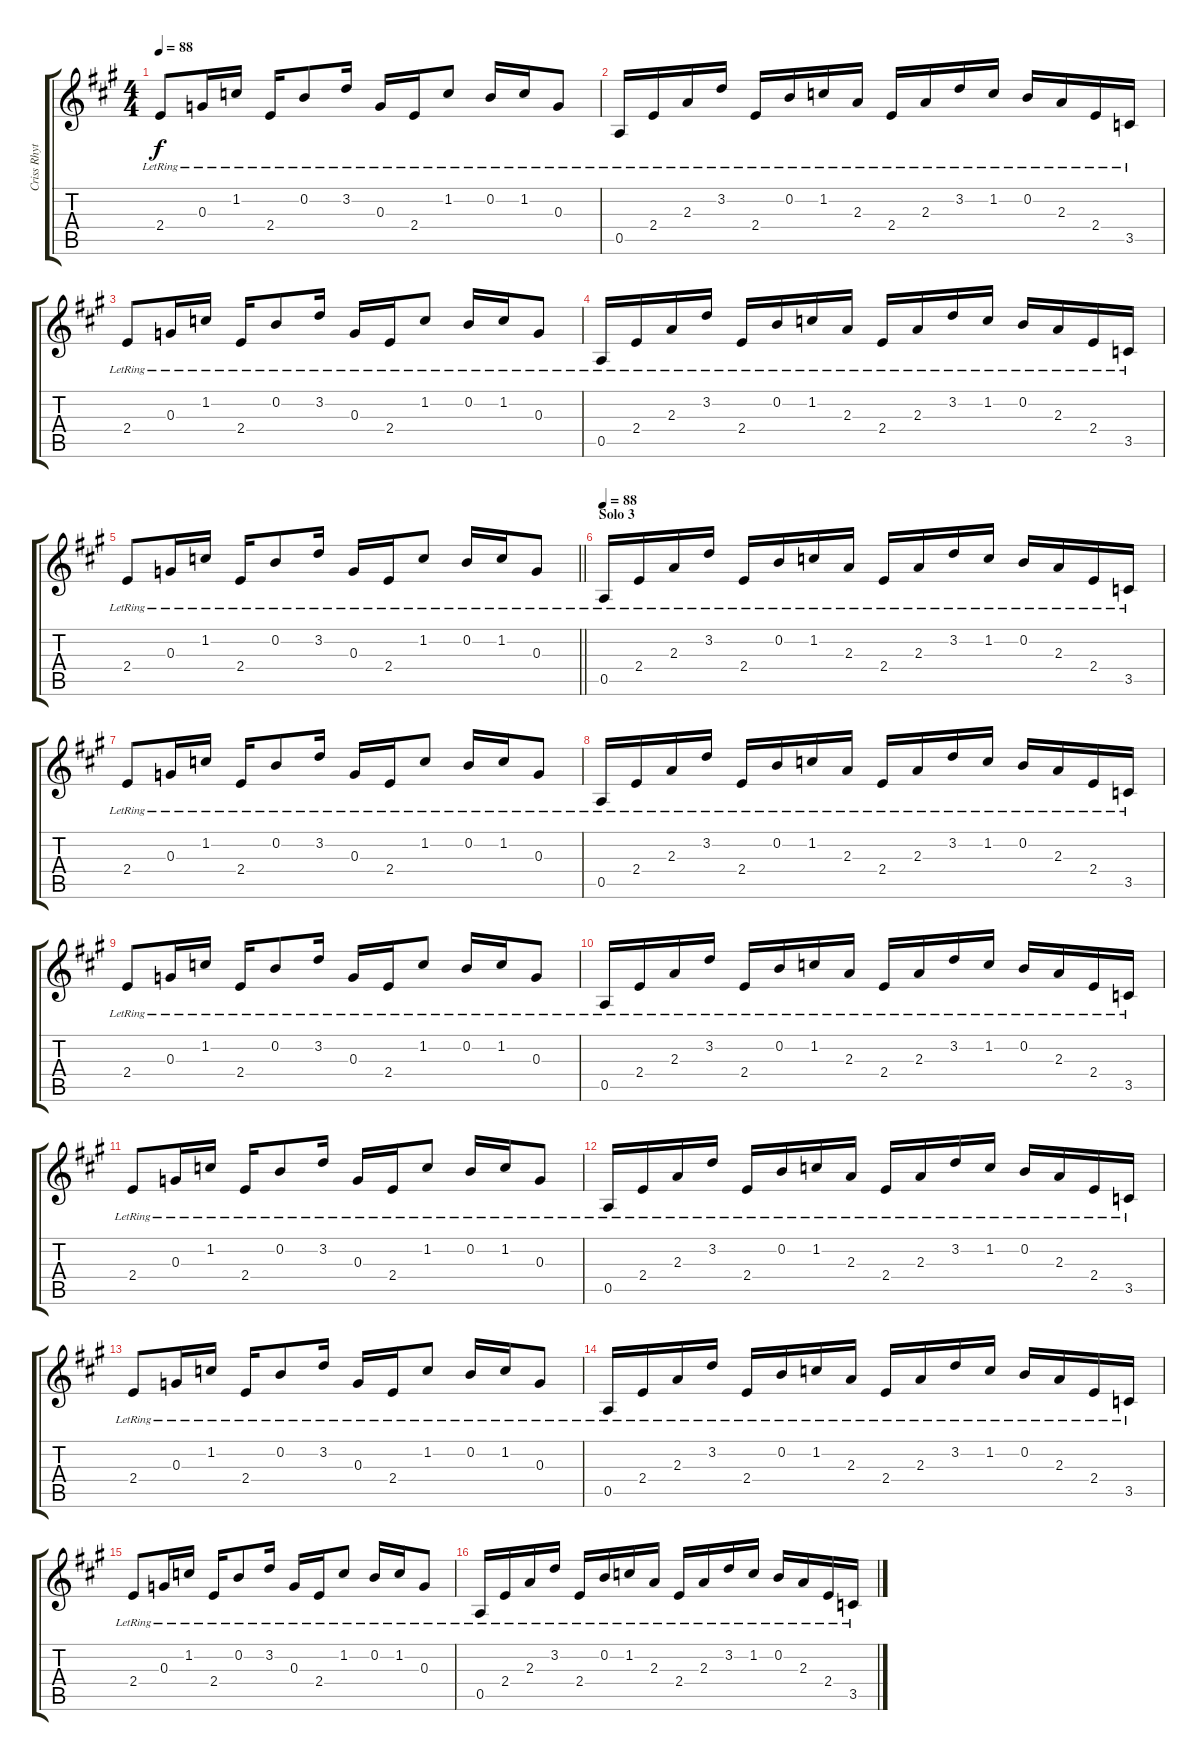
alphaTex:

\track ("Criss Rhythm [Acoustic]" "Criss Rhyt") {instrument electricguitarjazz}
\staff {score tabs}
\tuning (E4 B3 G3 D3 A2 E2) {hide}
\ts (4 4)
\tempo 88
\clef g2
\ks a
2.4{lr}.8{dy f} 0.3{lr}.16 1.2{lr}.16 2.4{lr}.16 0.2{lr}.8 3.2{lr}.16 0.3{lr}.16 2.4{lr}.16 1.2{lr}.8 0.2{lr}.16 1.2{lr}.16 0.3{lr}.8 |
0.5{lr}.16 2.4{lr}.16 2.3{lr}.16 3.2{lr}.16 2.4{lr}.16 0.2{lr}.16 1.2{lr}.16 2.3{lr}.16 2.4{lr}.16 2.3{lr}.16 3.2{lr}.16 1.2{lr}.16 0.2{lr}.16 2.3{lr}.16 2.4{lr}.16 3.5{lr}.16 |
2.4{lr}.8 0.3{lr}.16 1.2{lr}.16 2.4{lr}.16 0.2{lr}.8 3.2{lr}.16 0.3{lr}.16 2.4{lr}.16 1.2{lr}.8 0.2{lr}.16 1.2{lr}.16 0.3{lr}.8 |
0.5{lr}.16 2.4{lr}.16 2.3{lr}.16 3.2{lr}.16 2.4{lr}.16 0.2{lr}.16 1.2{lr}.16 2.3{lr}.16 2.4{lr}.16 2.3{lr}.16 3.2{lr}.16 1.2{lr}.16 0.2{lr}.16 2.3{lr}.16 2.4{lr}.16 3.5{lr}.16 |
\barLineRight lightlight
2.4{lr}.8 0.3{lr}.16 1.2{lr}.16 2.4{lr}.16 0.2{lr}.8 3.2{lr}.16 0.3{lr}.16 2.4{lr}.16 1.2{lr}.8 0.2{lr}.16 1.2{lr}.16 0.3{lr}.8 |
\section ("" "Solo 3")
\tempo 88
0.5{lr}.16 2.4{lr}.16 2.3{lr}.16 3.2{lr}.16 2.4{lr}.16 0.2{lr}.16 1.2{lr}.16 2.3{lr}.16 2.4{lr}.16 2.3{lr}.16 3.2{lr}.16 1.2{lr}.16 0.2{lr}.16 2.3{lr}.16 2.4{lr}.16 3.5{lr}.16 |
2.4{lr}.8 0.3{lr}.16 1.2{lr}.16 2.4{lr}.16 0.2{lr}.8 3.2{lr}.16 0.3{lr}.16 2.4{lr}.16 1.2{lr}.8 0.2{lr}.16 1.2{lr}.16 0.3{lr}.8 |
0.5{lr}.16 2.4{lr}.16 2.3{lr}.16 3.2{lr}.16 2.4{lr}.16 0.2{lr}.16 1.2{lr}.16 2.3{lr}.16 2.4{lr}.16 2.3{lr}.16 3.2{lr}.16 1.2{lr}.16 0.2{lr}.16 2.3{lr}.16 2.4{lr}.16 3.5{lr}.16 |
2.4{lr}.8 0.3{lr}.16 1.2{lr}.16 2.4{lr}.16 0.2{lr}.8 3.2{lr}.16 0.3{lr}.16 2.4{lr}.16 1.2{lr}.8 0.2{lr}.16 1.2{lr}.16 0.3{lr}.8 |
0.5{lr}.16 2.4{lr}.16 2.3{lr}.16 3.2{lr}.16 2.4{lr}.16 0.2{lr}.16 1.2{lr}.16 2.3{lr}.16 2.4{lr}.16 2.3{lr}.16 3.2{lr}.16 1.2{lr}.16 0.2{lr}.16 2.3{lr}.16 2.4{lr}.16 3.5{lr}.16 |
2.4{lr}.8 0.3{lr}.16 1.2{lr}.16 2.4{lr}.16 0.2{lr}.8 3.2{lr}.16 0.3{lr}.16 2.4{lr}.16 1.2{lr}.8 0.2{lr}.16 1.2{lr}.16 0.3{lr}.8 |
0.5{lr}.16 2.4{lr}.16 2.3{lr}.16 3.2{lr}.16 2.4{lr}.16 0.2{lr}.16 1.2{lr}.16 2.3{lr}.16 2.4{lr}.16 2.3{lr}.16 3.2{lr}.16 1.2{lr}.16 0.2{lr}.16 2.3{lr}.16 2.4{lr}.16 3.5{lr}.16 |
2.4{lr}.8 0.3{lr}.16 1.2{lr}.16 2.4{lr}.16 0.2{lr}.8 3.2{lr}.16 0.3{lr}.16 2.4{lr}.16 1.2{lr}.8 0.2{lr}.16 1.2{lr}.16 0.3{lr}.8 |
0.5{lr}.16 2.4{lr}.16 2.3{lr}.16 3.2{lr}.16 2.4{lr}.16 0.2{lr}.16 1.2{lr}.16 2.3{lr}.16 2.4{lr}.16 2.3{lr}.16 3.2{lr}.16 1.2{lr}.16 0.2{lr}.16 2.3{lr}.16 2.4{lr}.16 3.5{lr}.16 |
2.4{lr}.8 0.3{lr}.16 1.2{lr}.16 2.4{lr}.16 0.2{lr}.8 3.2{lr}.16 0.3{lr}.16 2.4{lr}.16 1.2{lr}.8 0.2{lr}.16 1.2{lr}.16 0.3{lr}.8 |
0.5{lr}.16 2.4{lr}.16 2.3{lr}.16 3.2{lr}.16 2.4{lr}.16 0.2{lr}.16 1.2{lr}.16 2.3{lr}.16 2.4{lr}.16 2.3{lr}.16 3.2{lr}.16 1.2{lr}.16 0.2{lr}.16 2.3{lr}.16 2.4{lr}.16 3.5{lr}.16
